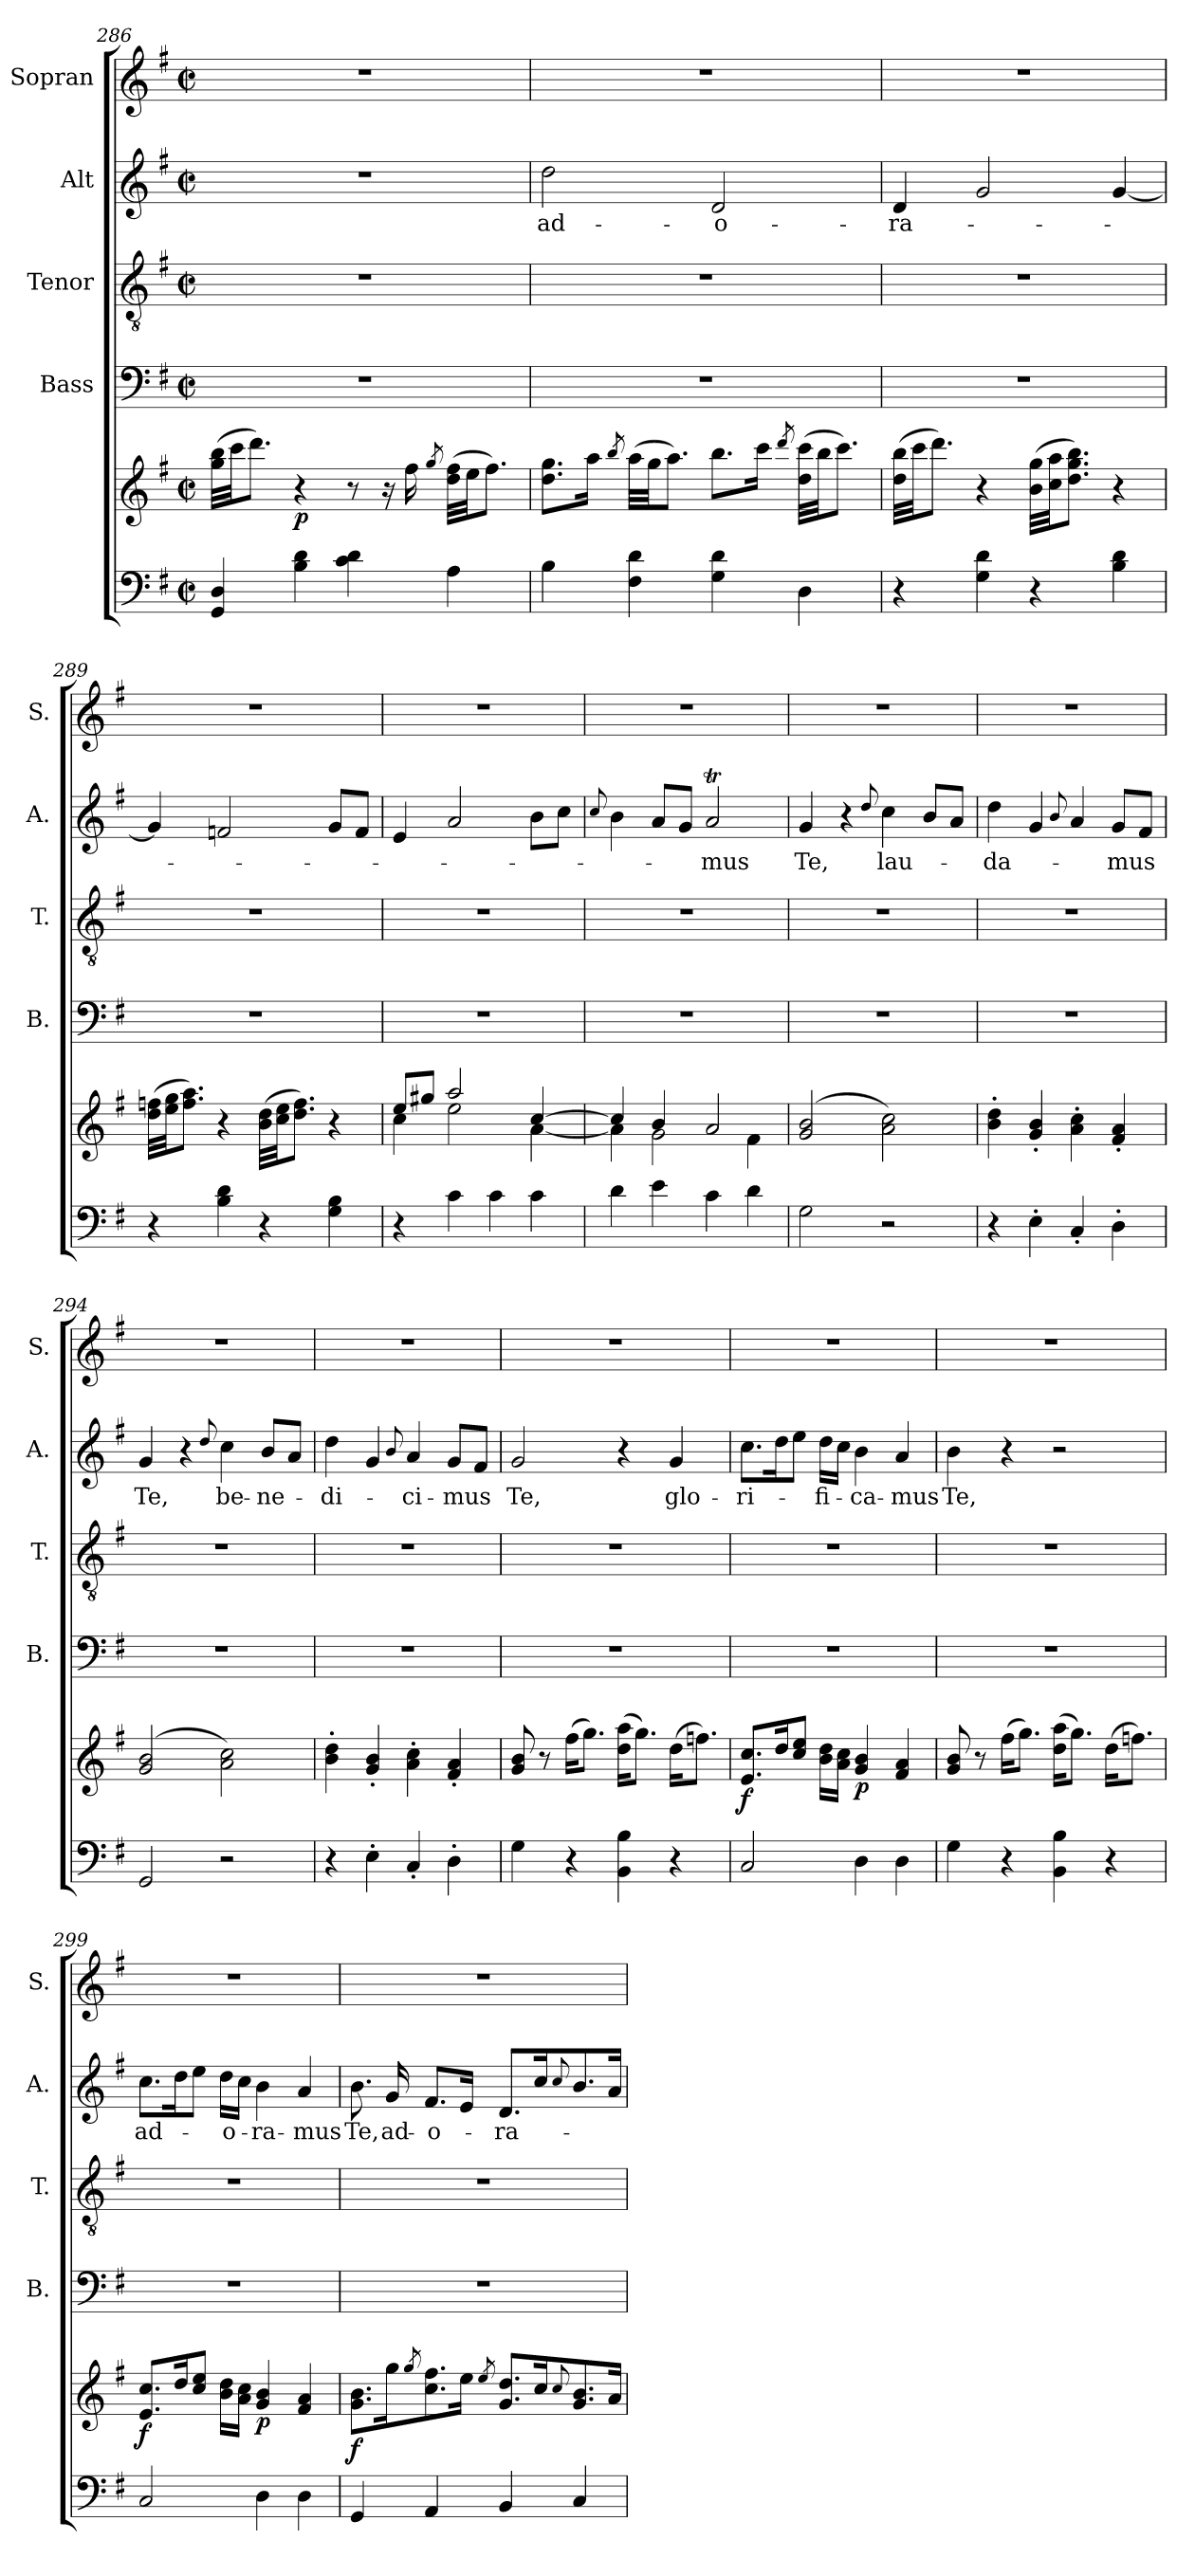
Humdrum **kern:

**kern	**kern	**dynam	**kern	**kern	**kern	**text	**kern
*part5	*part5	*part5	*part4	*part3	*part2	*part2	*part1
*staff6	*staff5	*staff5/6	*staff4	*staff3	*staff2	*staff2	*staff1
*	*	*	*I"Bass	*I"Tenor	*I"Alt	*	*I"Sopran
*	*	*	*I'B.	*I'T.	*I'A.	*	*I'S.
*clefF4	*clefG2	*	*clefF4	*clefGv2	*clefG2	*	*clefG2
*k[f#]	*k[f#]	*	*k[f#]	*k[f#]	*k[f#]	*	*k[f#]
*G:	*G:	*	*G:	*G:	*G:	*	*G:
*M2/2	*M2/2	*	*M2/2	*M2/2	*M2/2	*	*M2/2
*met(c|)	*met(c|)	*	*met(c|)	*met(c|)	*met(c|)	*	*met(c|)
=286	=286	=286	=286	=286	=286	=286	=286
4GG/ 4D/	(>32gg\ 32bb\LLL	.	1r	1r	1r	.	1r
.	32ccc\JJ	.	.	.	.	.	.
.	8.ddd\J)	.	.	.	.	.	.
!	!	!LO:DY:b	!	!	!	!	!
4B\ 4d\	4r	p	.	.	.	.	.
4c\ 4d\	8r	.	.	.	.	.	.
.	16r	.	.	.	.	.	.
.	16ff#\	.	.	.	.	.	.
.	8qgg/	.	.	.	.	.	.
4A\	(>32dd\ 32ff#\LLL	.	.	.	.	.	.
.	32ee\JJ	.	.	.	.	.	.
.	8.ff#\J)	.	.	.	.	.	.
!!LO:LB:g=z
=287	=287	=287	=287	=287	=287	=287	=287
!	!	!	!	!	!	!LO:LY:b	!
4B\	8.dd\ 8.gg\L	.	1r	1r	2dd\	ad-	1r
.	16aa\Jk	.	.	.	.	.	.
.	8qbb/	.	.	.	.	.	.
4F#\ 4d\	(>32aa\LLL	.	.	.	.	.	.
.	32gg\JJ	.	.	.	.	.	.
.	8.aa\J)	.	.	.	.	.	.
!	!	!	!	!	!	!LO:LY:b	!
4G\ 4d\	8.bb\L	.	.	.	2d/	-o-	.
.	16ccc\Jk	.	.	.	.	.	.
.	8qddd/	.	.	.	.	.	.
4D\	(>32dd\ 32ccc\LLL	.	.	.	.	.	.
.	32bb\JJ	.	.	.	.	.	.
.	8.ccc\J)	.	.	.	.	.	.
=288	=288	=288	=288	=288	=288	=288	=288
!	!	!	!	!	!	!LO:LY:b	!
4r	(>32dd\ 32bb\LLL	.	1r	1r	4d/	-ra-	1r
.	32ccc\JJ	.	.	.	.	.	.
.	8.ddd\J)	.	.	.	.	.	.
4G\ 4d\	4r	.	.	.	2g/	.	.
4r	(>32b\ 32gg\LLL	.	.	.	.	.	.
.	32cc\ 32aa\JJ	.	.	.	.	.	.
.	8.dd\ 8.gg\ 8.bb\J)	.	.	.	.	.	.
4B\ 4d\	4r	.	.	.	[4g/	.	.
=289	=289	=289	=289	=289	=289	=289	=289
4r	(>32dd\ 32ffn\LLL	.	1r	1r	4g/]	.	1r
.	32ee\ 32gg\JJ	.	.	.	.	.	.
.	8.ff\ 8.aa\J)	.	.	.	.	.	.
4B\ 4d\	4r	.	.	.	2fn/	.	.
4r	(>32b\ 32dd\LLL	.	.	.	.	.	.
.	32cc\ 32ee\JJ	.	.	.	.	.	.
.	8.dd\ 8.ff\J)	.	.	.	.	.	.
4G\ 4B\	4r	.	.	.	8g/L	.	.
.	.	.	.	.	8f/J	.	.
=290	=290	=290	=290	=290	=290	=290	=290
*	*^	*	*	*	*	*	*
4r	8ee/L	4cc\	.	1r	1r	4e/	.	1r
.	8gg#X/J	.	.	.	.	.	.	.
4c\	2aa/	2ee\	.	.	.	2a/	.	.
4c\	.	.	.	.	.	.	.	.
4c\	[>4cc/	[<4a\	.	.	.	8b\L	.	.
.	.	.	.	.	.	8cc\J	.	.
!!LO:PB:g=z
=291	=291	=291	=291	=291	=291	=291	=291	=291
.	.	.	.	.	.	8qqcc/	.	.
4d\	4cc/]	4a\]	.	1r	1r	4b\	.	1r
4e\	4b/	2g\	.	.	.	8a/L	.	.
.	.	.	.	.	.	8g/J	.	.
!	!	!	!	!	!	!	!LO:LY:b	!
4c\	2a/	.	.	.	.	2aT/	-mus	.
4d\	.	4f#\	.	.	.	.	.	.
=292	=292	=292	=292	=292	=292	=292	=292	=292
!	!	!	!	!	!	!	!LO:LY:b	!
*	*v	*v	*	*	*	*	*	*
2G\	(2g/ 2b/	.	1r	1r	4g/	Te,	1r
.	.	.	.	.	4r	.	.
.	.	.	.	.	8qqdd/	.	.
!	!	!	!	!	!	!LO:LY:b	!
2r	2a\ 2cc\)	.	.	.	4cc\	lau-	.
.	.	.	.	.	8b/L	.	.
.	.	.	.	.	8a/J	.	.
=293	=293	=293	=293	=293	=293	=293	=293
!	!	!	!	!	!	!LO:LY:b	!
4r	4b\'> 4dd\'>	.	1r	1r	4dd\	-da-	1r
4E'>\	4g/'< 4b/'<	.	.	.	4g/	.	.
.	.	.	.	.	8qqb/	.	.
4C'</	4a\'> 4cc\'>	.	.	.	4a/	.	.
!	!	!	!	!	!	!LO:LY:b	!
4D'>\	4f#/'< 4a/'<	.	.	.	8g/L	-mus	.
.	.	.	.	.	8f#/J	.	.
=294	=294	=294	=294	=294	=294	=294	=294
!	!	!	!	!	!	!LO:LY:b	!
2GG/	(2g/ 2b/	.	1r	1r	4g/	Te,	1r
.	.	.	.	.	4r	.	.
.	.	.	.	.	8qqdd/	.	.
!	!	!	!	!	!	!LO:LY:b	!
2r	2a\ 2cc\)	.	.	.	4cc\	be-	.
!	!	!	!	!	!	!LO:LY:b	!
.	.	.	.	.	8b/L	-ne-	.
.	.	.	.	.	8a/J	.	.
=295	=295	=295	=295	=295	=295	=295	=295
!	!	!	!	!	!	!LO:LY:b	!
4r	4b\'> 4dd\'>	.	1r	1r	4dd\	-di-	1r
4E'>\	4g/'< 4b/'<	.	.	.	4g/	.	.
.	.	.	.	.	8qqb/	.	.
!	!	!	!	!	!	!LO:LY:b	!
4C'</	4a\'> 4cc\'>	.	.	.	4a/	-ci-	.
!	!	!	!	!	!	!LO:LY:b	!
4D'>\	4f#/'< 4a/'<	.	.	.	8g/L	-mus	.
.	.	.	.	.	8f#/J	.	.
!!LO:LB:g=z
=296	=296	=296	=296	=296	=296	=296	=296
!	!	!	!	!	!	!LO:LY:b	!
4G\	8g/ 8b/	.	1r	1r	2g/	Te,	1r
.	8r	.	.	.	.	.	.
4r	(>16ff#\KL	.	.	.	.	.	.
.	8.gg\J)	.	.	.	.	.	.
4BB\ 4B\	(>16dd\ 16aa\KL	.	.	.	4r	.	.
.	8.gg\J)	.	.	.	.	.	.
!	!	!	!	!	!	!LO:LY:b	!
4r	(>16dd\KL	.	.	.	4g/	glo-	.
.	8.ffn\J)	.	.	.	.	.	.
=297	=297	=297	=297	=297	=297	=297	=297
!	!	!LO:DY:b	!	!	!	!LO:LY:b	!
2C/	8.e/ 8.cc/L	f	1r	1r	8.cc\L	-ri-	1r
.	16dd/k	.	.	.	16dd\k	.	.
.	8cc/ 8ee/J	.	.	.	8ee\J	.	.
!	!	!	!	!	!	!LO:LY:b	!
.	16b\ 16dd\LL	.	.	.	16dd\LL	-fi-	.
.	16a\ 16cc\JJ	.	.	.	16cc\JJ	.	.
!	!	!LO:DY:b	!	!	!	!LO:LY:b	!
4D\	4g/ 4b/	p	.	.	4b\	-ca-	.
!	!	!	!	!	!	!LO:LY:b	!
4D\	4f#/ 4a/	.	.	.	4a/	-mus	.
=298	=298	=298	=298	=298	=298	=298	=298
!	!	!	!	!	!	!LO:LY:b	!
4G\	8g/ 8b/	.	1r	1r	4b\	Te,	1r
.	8r	.	.	.	.	.	.
4r	(>16ff#\KL	.	.	.	4r	.	.
.	8.gg\J)	.	.	.	.	.	.
4BB\ 4B\	(>16dd\ 16aa\KL	.	.	.	2r	.	.
.	8.gg\J)	.	.	.	.	.	.
4r	(>16dd\KL	.	.	.	.	.	.
.	8.ffn\J)	.	.	.	.	.	.
=299	=299	=299	=299	=299	=299	=299	=299
!	!	!LO:DY:b	!	!	!	!LO:LY:b	!
2C/	8.e/ 8.cc/L	f	1r	1r	8.cc\L	ad-	1r
.	16dd/k	.	.	.	16dd\k	.	.
.	8cc/ 8ee/J	.	.	.	8ee\J	.	.
!	!	!	!	!	!	!LO:LY:b	!
.	16b\ 16dd\LL	.	.	.	16dd\LL	-o-	.
.	16a\ 16cc\JJ	.	.	.	16cc\JJ	.	.
!	!	!LO:DY:b	!	!	!	!LO:LY:b	!
4D\	4g/ 4b/	p	.	.	4b\	-ra-	.
!	!	!	!	!	!	!LO:LY:b	!
4D\	4f#/ 4a/	.	.	.	4a/	-mus	.
!!LO:PB:g=z
=300	=300	=300	=300	=300	=300	=300	=300
!	!	!LO:DY:b	!	!	!	!LO:LY:b	!
4GG/	8.g\ 8.b\L	f	1r	1r	8.b\	Te,	1r
!	!	!	!	!	!	!LO:LY:b	!
.	16gg\k	.	.	.	16g/	ad-	.
.	8qgg/	.	.	.	.	.	.
!	!	!	!	!	!	!LO:LY:b	!
4AA/	8.cc\ 8.ff#\	.	.	.	8.f#/L	-o-	.
.	16ee\Jk	.	.	.	16e/Jk	.	.
.	8qee/	.	.	.	.	.	.
!	!	!	!	!	!	!LO:LY:b	!
4BB/	8.g/ 8.dd/L	.	.	.	8.d/L	-ra-	.
.	16cc/k	.	.	.	16cc/k	.	.
.	8qqcc/	.	.	.	8qqcc/	.	.
4C/	8.g/ 8.b/	.	.	.	8.b/	.	.
.	16a/Jk	.	.	.	16a/Jk	.	.
=	=	=	=	=	=	=	=
*-	*-	*-	*-	*-	*-	*-	*-
